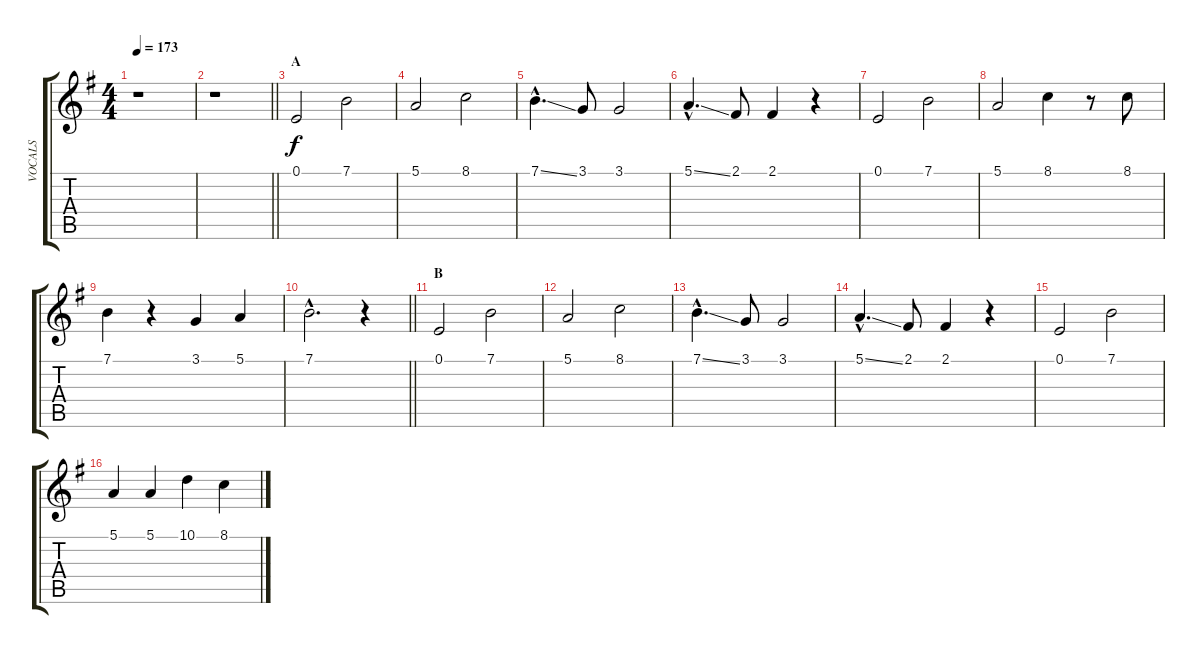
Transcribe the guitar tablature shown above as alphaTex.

\track ("VOCALS" "VOCALS") {instrument oboe}
\staff {score tabs}
\tuning (E4 B3 G3 D3 A2 E2) {hide}
\ts (4 4)
\tempo 173
\clef g2
\ks g
r.1{dy f} |
\barLineRight lightlight
r.1 |
\section ("" "A")
0.1.2 7.1.2 |
5.1.2 8.1.2 |
7.1{ss hac}.4{d} 3.1.8 3.1.2 |
5.1{ss hac}.4{d} 2.1.8 2.1.4 r.4 |
0.1.2 7.1.2 |
5.1.2 8.1.4 r.8 8.1.8 |
7.1.4 r.4 3.1.4 5.1.4 |
\barLineRight lightlight
7.1{hac}.2{d} r.4 |
\section ("" "B")
0.1.2 7.1.2 |
5.1.2 8.1.2 |
7.1{ss hac}.4{d} 3.1.8 3.1.2 |
5.1{ss hac}.4{d} 2.1.8 2.1.4 r.4 |
0.1.2 7.1.2 |
5.1.4 5.1.4 10.1.4 8.1.4
